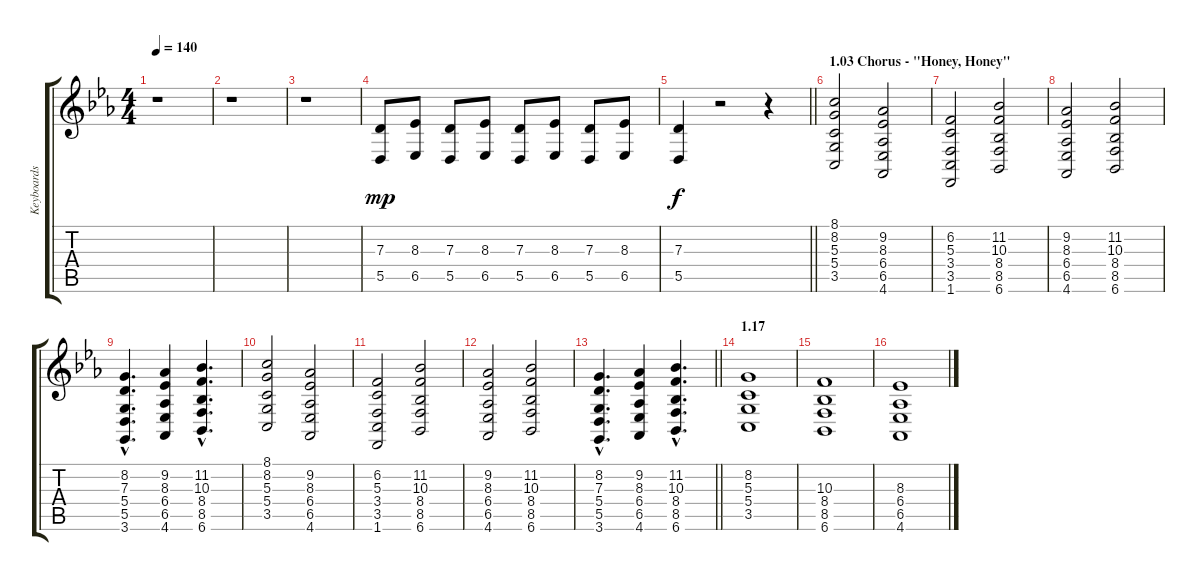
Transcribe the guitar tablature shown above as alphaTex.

\track ("Keyboards" "Keyboards") {instrument pad4choir}
\staff {score tabs}
\tuning (E4 B3 G3 D3 A2 E2) {hide}
\ts (4 4)
\tempo 140
\clef g2
\ks cminor
r.1{dy f} |
r.1 |
r.1 |
(7.3 5.5).8{dy mp} (8.3 6.5).8 (7.3 5.5).8 (8.3 6.5).8 (7.3 5.5).8 (8.3 6.5).8 (7.3 5.5).8 (8.3 6.5).8 |
\barLineRight lightlight
(7.3 5.5).4{dy f} r.2 r.4 |
\section ("" "1.03 Chorus - \"Honey, Honey\"")
(8.1 8.2 5.3 5.4 3.5).2 (9.2 8.3 6.4 6.5 4.6).2 |
(6.2 5.3 3.4 3.5 1.6).2 (11.2 10.3 8.4 8.5 6.6).2 |
(9.2 8.3 6.4 6.5 4.6).2 (11.2 10.3 8.4 8.5 6.6).2 |
(8.2{hac} 7.3{hac} 5.4{hac} 5.5{hac} 3.6{hac}).4{d} (9.2 8.3 6.4 6.5 4.6).4 (11.2{hac} 10.3{hac} 8.4{hac} 8.5{hac} 6.6{hac}).4{d} |
(8.1 8.2 5.3 5.4 3.5).2 (9.2 8.3 6.4 6.5 4.6).2 |
(6.2 5.3 3.4 3.5 1.6).2 (11.2 10.3 8.4 8.5 6.6).2 |
(9.2 8.3 6.4 6.5 4.6).2 (11.2 10.3 8.4 8.5 6.6).2 |
\barLineRight lightlight
(8.2{hac} 7.3{hac} 5.4{hac} 5.5{hac} 3.6{hac}).4{d} (9.2 8.3 6.4 6.5 4.6).4 (11.2{hac} 10.3{hac} 8.4{hac} 8.5{hac} 6.6{hac}).4{d} |
\section ("" "1.17")
(8.2 5.3 5.4 3.5).1 |
(10.3 8.4 8.5 6.6).1 |
(8.3 6.4 6.5 4.6).1
